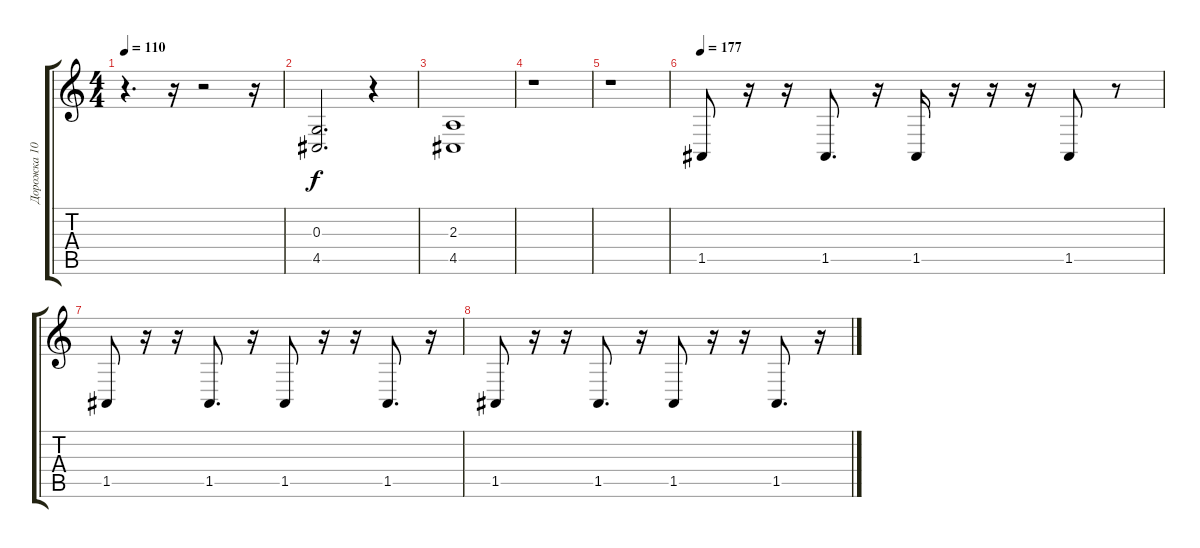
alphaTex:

\track ("Дорожка 10" "Дорожка 10") {instrument drawbarorgan}
\staff {score tabs}
\tuning (E4 B3 G3 D3 A2 E2) {hide}
\ts (4 4)
\tempo 110
\clef g2
\ks c
r.4{d dy f} r.16 r.2 r.16 |
(0.3 4.5).2{d} r.4 |
(2.3 4.5).1 |
r.1 |
r.1 |
\tempo 177
1.5.8{balance 8} r.16 r.16 1.5.8{d} r.16 1.5.16 r.16 r.16 r.16 1.5.8 r.8 |
1.5.8 r.16 r.16 1.5.8{d} r.16 1.5.8 r.16 r.16 1.5.8{d} r.16 |
1.5.8 r.16 r.16 1.5.8{d} r.16 1.5.8 r.16 r.16 1.5.8{d} r.16
